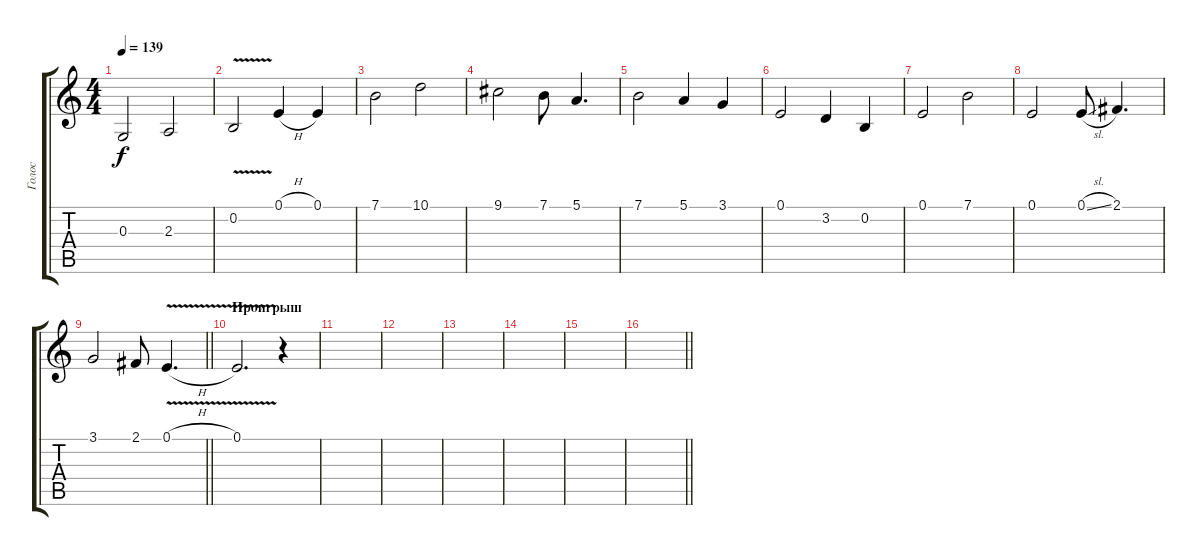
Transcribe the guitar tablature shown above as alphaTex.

\track ("Голос" "Голос") {instrument ocarina}
\staff {score tabs}
\tuning (E4 B3 G3 D3 A2 E2) {hide}
\ts (4 4)
\tempo 139
\clef g2
\ks c
0.3{t}.2{dy f} 2.3.2 |
0.2{v}.2 0.1{h}.4 0.1.4 |
7.1.2 10.1.2 |
9.1.2 7.1.8 5.1.4{d} |
7.1.2 5.1.4 3.1.4 |
0.1.2 3.2.4 0.2.4 |
0.1.2 7.1.2 |
0.1.2 0.1{sl}.8 2.1.4{d} |
\barLineRight lightlight
3.1.2 2.1.8 0.1{v h}.4{d} |
\section ("" "Проигрыш")
0.1{v}.2{d} r.4 |
|
|
|
|
|
\barLineRight lightlight
